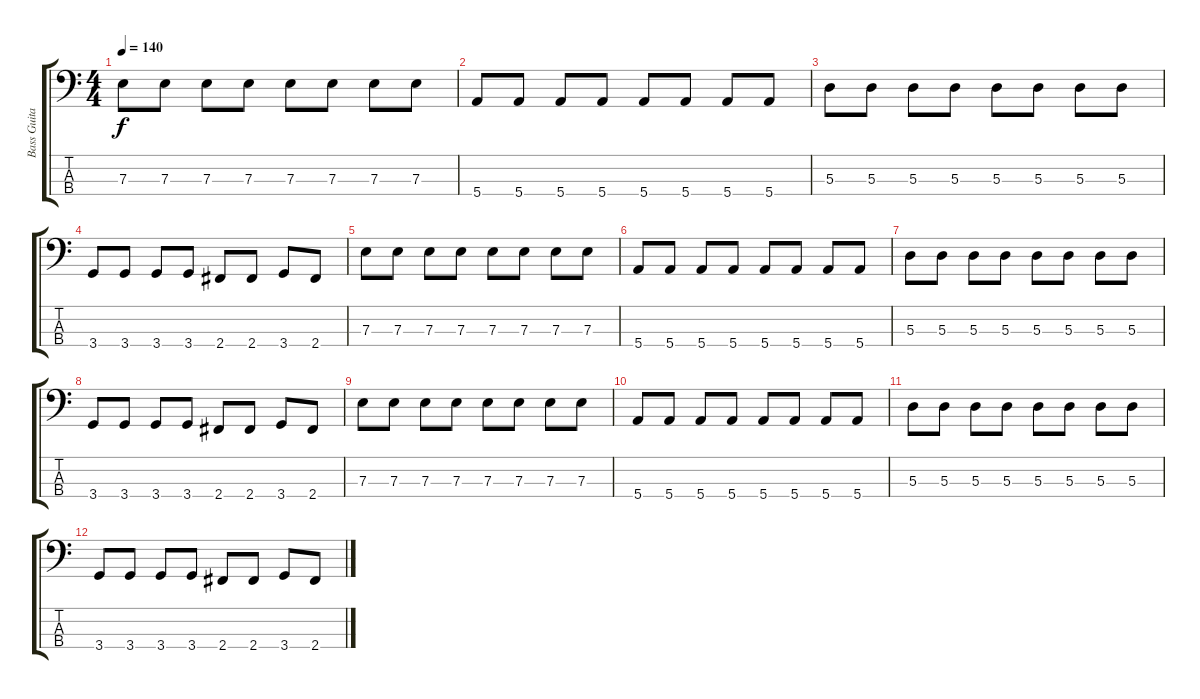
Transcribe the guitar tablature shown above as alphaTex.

\track ("Bass Guitar (Kuko)" "Bass Guita") {instrument electricbasspick}
\staff {score tabs}
\tuning (G2 D2 A1 E1) {hide}
\ts (4 4)
\tempo 140
\clef f4
\ks c
7.3.8{dy f} 7.3.8 7.3.8 7.3.8 7.3.8 7.3.8 7.3.8 7.3.8 |
5.4.8 5.4.8 5.4.8 5.4.8 5.4.8 5.4.8 5.4.8 5.4.8 |
5.3.8 5.3.8 5.3.8 5.3.8 5.3.8 5.3.8 5.3.8 5.3.8 |
3.4.8 3.4.8 3.4.8 3.4.8 2.4.8 2.4.8 3.4.8 2.4.8 |
7.3.8 7.3.8 7.3.8 7.3.8 7.3.8 7.3.8 7.3.8 7.3.8 |
5.4.8 5.4.8 5.4.8 5.4.8 5.4.8 5.4.8 5.4.8 5.4.8 |
5.3.8 5.3.8 5.3.8 5.3.8 5.3.8 5.3.8 5.3.8 5.3.8 |
3.4.8{volume 3} 3.4.8 3.4.8 3.4.8 2.4.8 2.4.8 3.4.8 2.4.8 |
7.3.8 7.3.8 7.3.8 7.3.8 7.3.8 7.3.8 7.3.8 7.3.8 |
5.4.8 5.4.8 5.4.8 5.4.8 5.4.8 5.4.8 5.4.8 5.4.8 |
5.3.8 5.3.8 5.3.8 5.3.8 5.3.8 5.3.8 5.3.8 5.3.8 |
3.4.8 3.4.8 3.4.8 3.4.8 2.4.8 2.4.8 3.4.8 2.4.8
